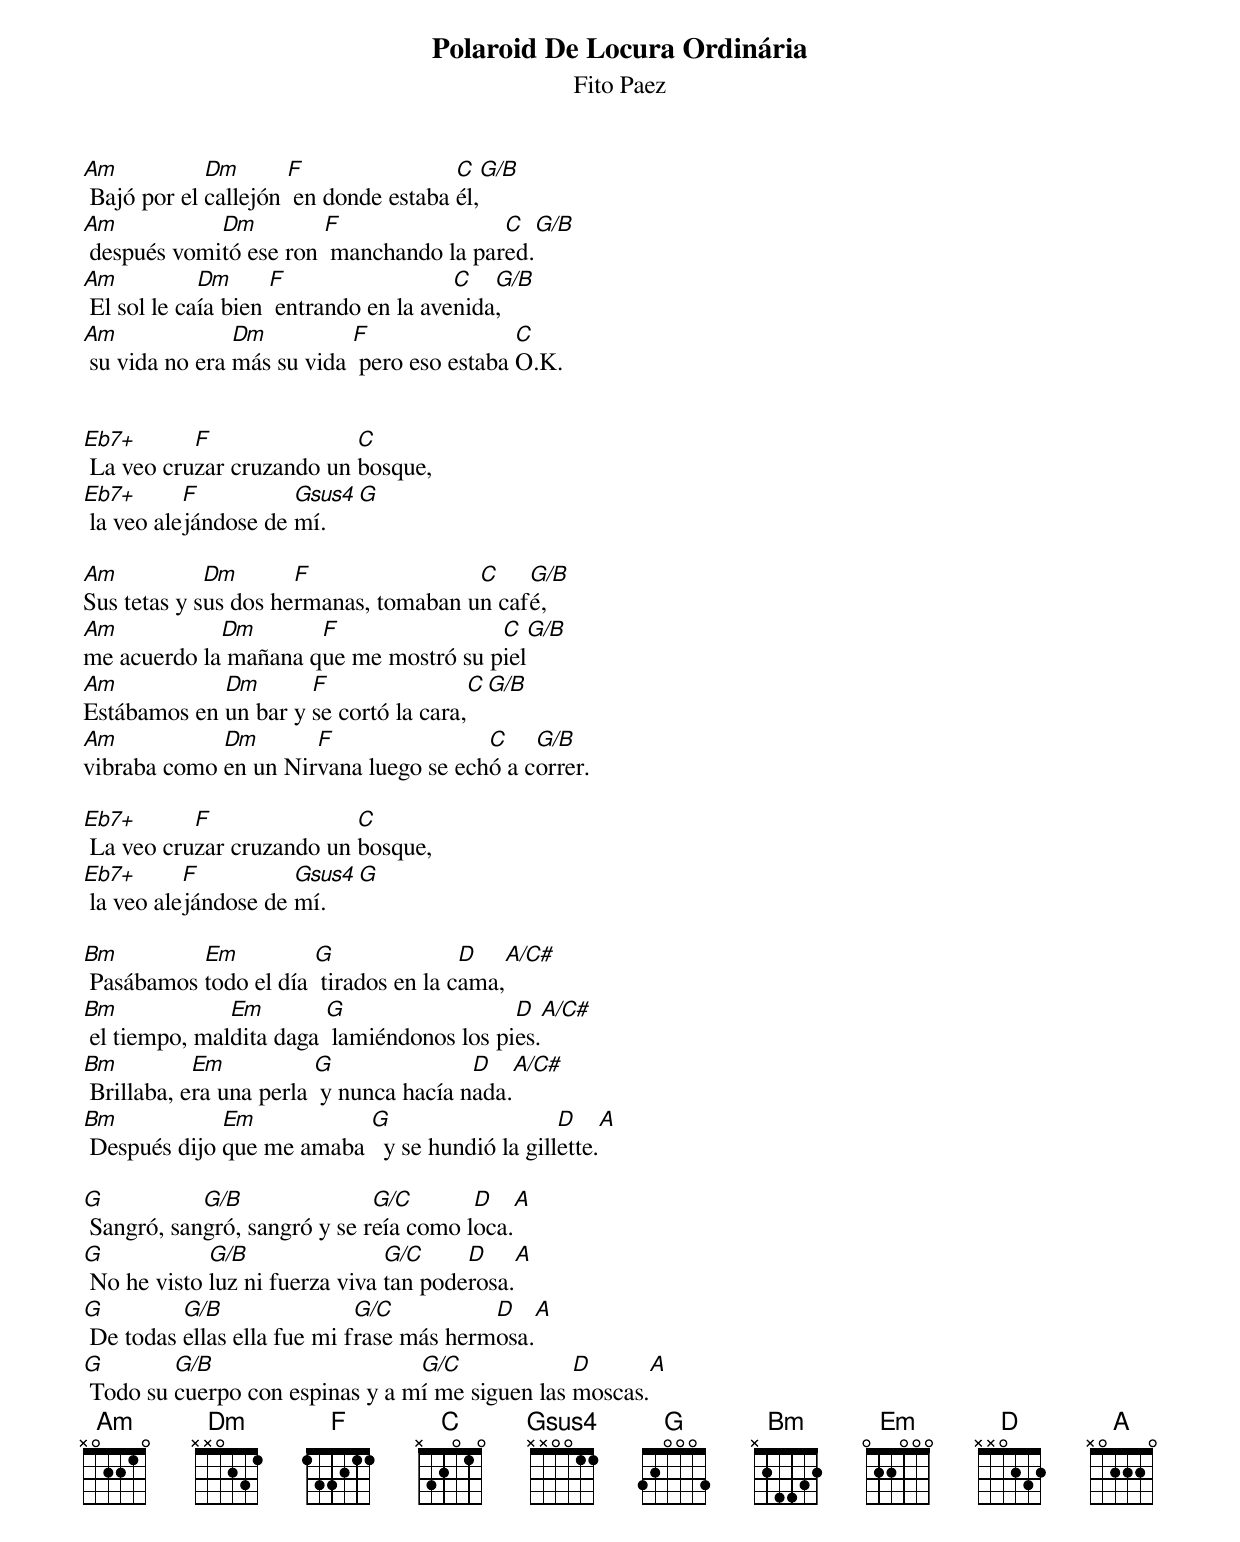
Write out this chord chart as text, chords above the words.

Polaroid De Locura Ordinária
Fito Paez


Am           Dm       F                C    G/B
 Bajó por el callejón  en donde estaba él,
Am           Dm         F                C  G/B
 después vomitó ese ron  manchando la pared.
Am           Dm      F                  C   G/B
 El sol le caía bien  entrando en la avenida,
Am              Dm          F                C
 su vida no era más su vida  pero eso estaba O.K.


Eb7+       F               C
 La veo cruzar cruzando un bosque,
Eb7+       F          Gsus4  G
 la veo alejándose de mí.

Am           Dm       F                C    G/B
Sus tetas y sus dos hermanas, tomaban un café,
Am           Dm       F                C    G/B
me acuerdo la mañana que me mostró su piel
Am           Dm       F                C    G/B
Estábamos en un bar y se cortó la cara,
Am           Dm       F                C    G/B
vibraba como en un Nirvana luego se echó a correr.

Eb7+       F               C
 La veo cruzar cruzando un bosque,
Eb7+       F          Gsus4  G
 la veo alejándose de mí.

Bm         Em          G               D    A/C#
 Pasábamos todo el día  tirados en la cama,
Bm             Em        G                  D  A/C#
 el tiempo, maldita daga  lamiéndonos los pies.
Bm          Em           G               D    A/C#
 Brillaba, era una perla  y nunca hacía nada.
Bm            Em           G                    D     A
 Después dijo que me amaba   y se hundió la gillette.

G           G/B               G/C       D    A
 Sangró, sangró, sangró y se reía como loca.
G            G/B                G/C     D    A
 No he visto luz ni fuerza viva tan poderosa.
G         G/B                G/C          D    A
 De todas ellas ella fue mi frase más hermosa.
G        G/B                     G/C             D      A
 Todo su cuerpo con espinas y a mí me siguen las moscas.
